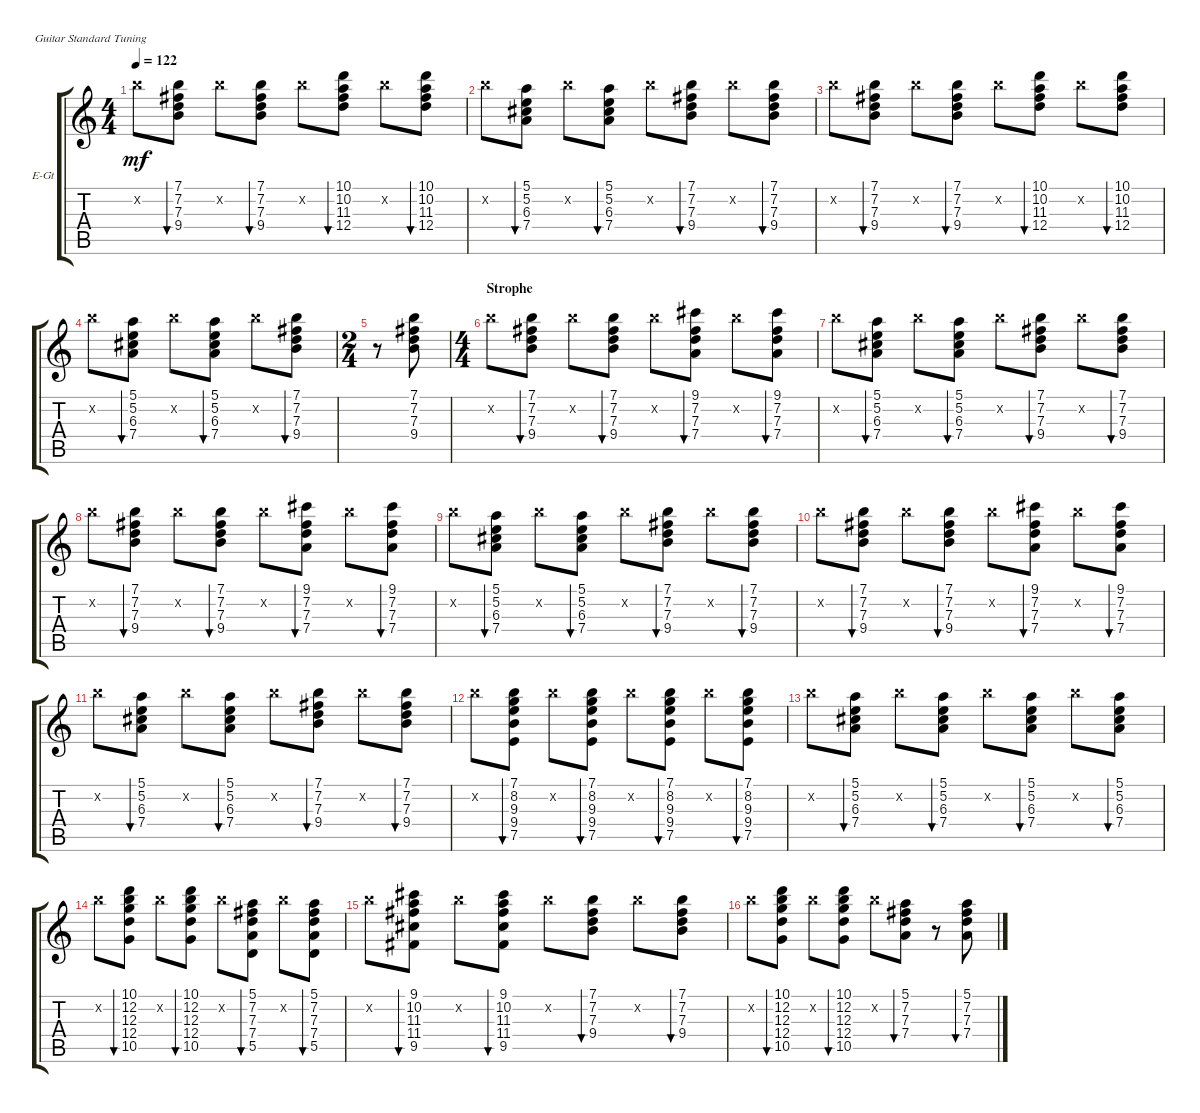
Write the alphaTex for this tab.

\defaultSystemsLayout 4
\bracketExtendMode groupsimilarinstruments
\firstSystemTrackNameOrientation horizontal
\otherSystemsTrackNameOrientation horizontal
\track ("Electric Guitar" "E-Gt") {instrument electricguitarclean}
\staff {score tabs}
\tuning (E4 B3 G3 D3 A2 E2)
\ts (4 4)
\tempo 122
\clef g2
\ks c
12.2{x}.8{dy mf} (7.2 7.1 7.3 9.4).8{bu 30} 12.2{x}.8 (7.2 7.1 7.3 9.4).8{bu 30} 12.2{x}.8 (10.2 10.1 11.3 12.4).8{bu 30} 12.2{x}.8 (10.2 10.1 11.3 12.4).8{bu 30} |
12.2{x}.8 (5.2 5.1 6.3 7.4).8{bu 30} 12.2{x}.8 (5.2 5.1 6.3 7.4).8{bu 30} 12.2{x}.8 (7.2 7.3 7.1 9.4).8{bu 30} 12.2{x}.8 (7.2 7.3 7.1 9.4).8{bu 30} |
12.2{x}.8 (7.2 7.1 7.3 9.4).8{bu 30} 12.2{x}.8 (7.2 7.1 7.3 9.4).8{bu 30} 12.2{x}.8 (10.2 10.1 11.3 12.4).8{bu 30} 12.2{x}.8 (10.2 10.1 11.3 12.4).8{bu 30} |
12.2{x}.8 (5.2 5.1 6.3 7.4).8{bu 30} 12.2{x}.8 (5.2 5.1 6.3 7.4).8{bu 30} 12.2{x}.8 (7.2 7.3 7.1 9.4).8{bu 30} |
\ts (2 4)
r.8 (7.1 7.2 7.3 9.4).8 |
\ts (4 4)
\section ("" "Strophe")
12.2{x}.8 (7.2 7.1 7.3 9.4).8{bu 30} 12.2{x}.8 (7.2 7.1 7.3 9.4).8{bu 30} 12.2{x}.8 (7.2 9.1 7.3 7.4).8{bu 30} 12.2{x}.8 (7.2 9.1 7.3 7.4).8{bu 30} |
12.2{x}.8 (5.2 5.1 6.3 7.4).8{bu 30} 12.2{x}.8 (5.2 5.1 6.3 7.4).8{bu 30} 12.2{x}.8 (7.2 7.3 7.1 9.4).8{bu 30} 12.2{x}.8 (7.2 7.3 7.1 9.4).8{bu 30} |
12.2{x}.8 (7.2 7.1 7.3 9.4).8{bu 30} 12.2{x}.8 (7.2 7.1 7.3 9.4).8{bu 30} 12.2{x}.8 (7.2 9.1 7.3 7.4).8{bu 30} 12.2{x}.8 (7.2 9.1 7.3 7.4).8{bu 30} |
12.2{x}.8 (5.2 5.1 6.3 7.4).8{bu 30} 12.2{x}.8 (5.2 5.1 6.3 7.4).8{bu 30} 12.2{x}.8 (7.2 7.3 7.1 9.4).8{bu 30} 12.2{x}.8 (7.2 7.3 7.1 9.4).8{bu 30} |
12.2{x}.8 (7.2 7.1 7.3 9.4).8{bu 30} 12.2{x}.8 (7.2 7.1 7.3 9.4).8{bu 30} 12.2{x}.8 (7.2 9.1 7.3 7.4).8{bu 30} 12.2{x}.8 (7.2 9.1 7.3 7.4).8{bu 30} |
12.2{x}.8 (5.2 5.1 6.3 7.4).8{bu 30} 12.2{x}.8 (5.2 5.1 6.3 7.4).8{bu 30} 12.2{x}.8 (7.2 7.3 7.1 9.4).8{bu 30} 12.2{x}.8 (7.2 7.3 7.1 9.4).8{bu 30} |
12.2{x}.8 (8.2 7.1 9.3 9.4 7.5).8{bu 30} 12.2{x}.8 (8.2 7.1 9.3 9.4 7.5).8{bu 30} 12.2{x}.8 (8.2 7.1 9.3 9.4 7.5).8{bu 30} 12.2{x}.8 (8.2 7.1 9.3 9.4 7.5).8{bu 30} |
12.2{x}.8 (5.2 5.1 6.3 7.4).8{bu 30} 12.2{x}.8 (5.2 5.1 6.3 7.4).8{bu 30} 12.2{x}.8 (5.2 5.1 6.3 7.4).8{bu 30} 12.2{x}.8 (5.2 5.1 6.3 7.4).8{bu 30} |
12.2{x}.8 (12.2 10.1 12.3 12.4 10.5).8{bu 30} 12.2{x}.8 (12.2 10.1 12.3 12.4 10.5).8{bu 30} 12.2{x}.8 (7.2 5.1 7.3 7.4 5.5).8{bu 30} 12.2{x}.8 (7.2 5.1 7.3 7.4 5.5).8{bu 30} |
12.2{x}.8 (10.2 9.1 11.3 11.4 9.5).8{bu 30} 12.2{x}.8 (10.2 9.1 11.3 11.4 9.5).8{bu 30} 12.2{x}.8 (7.2 7.1 7.3 9.4).8{bu 30} 12.2{x}.8 (7.2 7.1 7.3 9.4).8{bu 30} |
12.2{x}.8 (12.2 10.1 12.3 12.4 10.5).8{bu 30} 12.2{x}.8 (12.2 10.1 12.3 12.4 10.5).8{bu 30} 12.2{x}.8 (7.2 5.1 7.3 7.4).8{bu 30} r.8 (7.2 5.1 7.3 7.4).8{bu 30}
